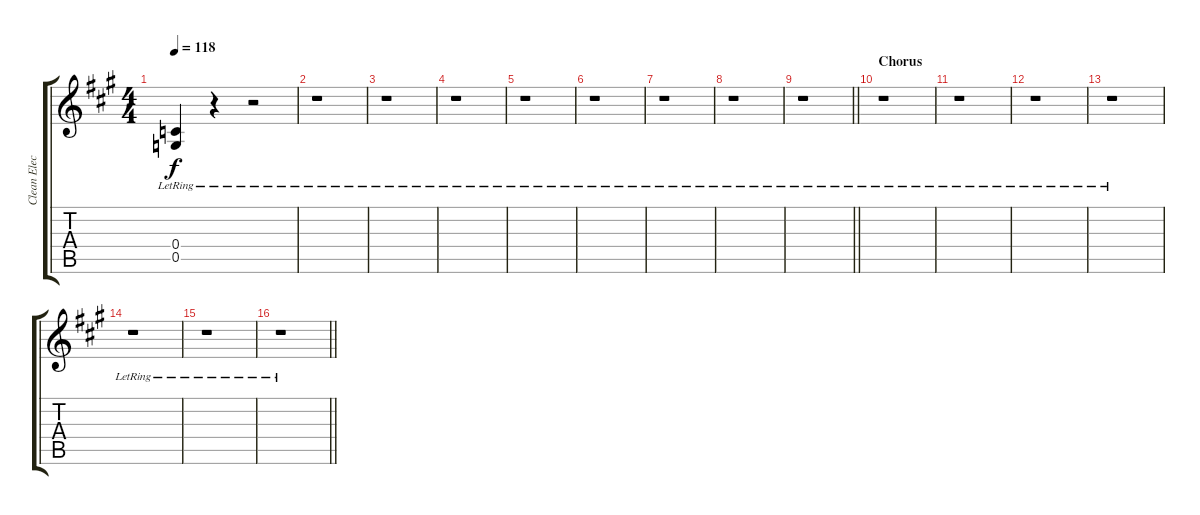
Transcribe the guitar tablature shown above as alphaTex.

\track ("Clean Elec." "Clean Elec") {instrument electricguitarjazz}
\staff {score tabs}
\tuning (D4 A3 F3 C3 G2 C2) {hide}
\ts (4 4)
\tempo 118
\clef g2
\ks a
(0.4{lr} 0.5{lr}).4{dy f} r.4 r.2 |
r.1 |
r.1 |
r.1 |
r.1 |
r.1 |
r.1 |
r.1 |
\barLineRight lightlight
r.1 |
\section ("" "Chorus")
r.1 |
r.1 |
r.1 |
r.1 |
r.1 |
r.1 |
\barLineRight lightlight
r.1
